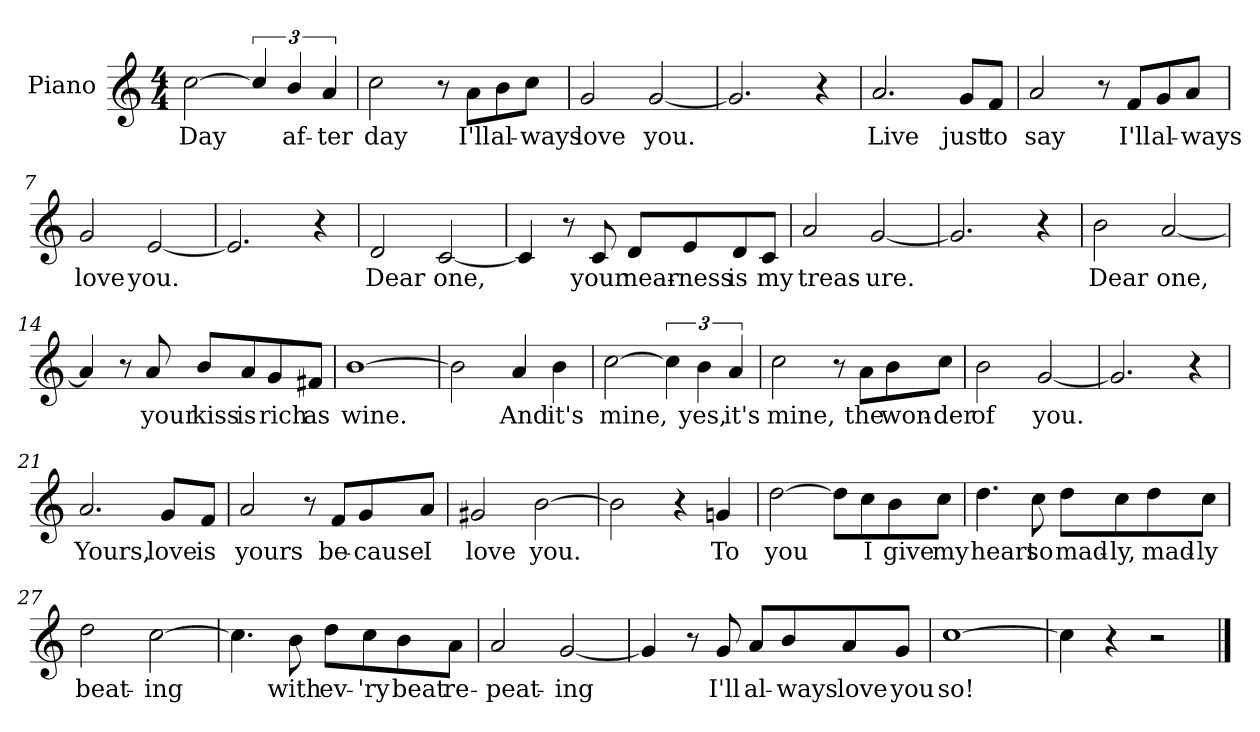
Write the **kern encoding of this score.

**kern	**text
*part1	*part1
*staff1	*staff1
*I"Piano	*
*I'Pno.	*
*clefG2	*
*k[]	*
*C:	*
*M4/4	*
=1	=1
[2cc\	Day
6cc/]	.
6b/	af-
6a/	-ter
=2	=2
2cc\	day
8r	.
8a\L	I'll
8b\	al-
8cc\J	-ways
=3	=3
2g/	love
[2g/	you.
=4	=4
2.g/]	.
4r	.
=5	=5
2.a/	Live
8g/L	just
8f/J	to
!!LO:LB:g=z
=6	=6
2a/	say
8r	.
8f/L	I'll
8g/	al-
8a/J	-ways
=7	=7
2g/	love
[2e/	you.
=8	=8
2.e/]	.
4r	.
=9	=9
2d/	Dear
[2c/	one,
=10	=10
4c/]	.
8r	.
8c/	your
8d/L	near-
8e/	-ness
8d/	is
8c/J	my
!!LO:LB:g=z
=11	=11
2a/	treas-
[2g/	-ure.
=12	=12
2.g/]	.
4r	.
=13	=13
2b\	Dear
[2a/	one,
=14	=14
4a/]	.
8r	.
8a/	your
8b/L	kiss
8a/	is
8g/	rich
8f#X/J	as
=15	=15
[1b	wine.
=16	=16
2b\]	.
4a/	And
4b\	it's
!!LO:LB:g=z
=17	=17
[2cc\	mine,
6cc\]	.
6b\	yes,
6a/	it's
=18	=18
2cc\	mine,
8r	.
8a\L	the
8b\	won-
8cc\J	-der
=19	=19
2b\	of
[2g/	you.
=20	=20
2.g/]	.
4r	.
=21	=21
2.a/	Yours,
8g/L	love
8f/J	is
!!LO:LB:g=z
=22	=22
2a/	yours
8r	.
8f/L	be-
8g/	cause
8a/J	I
=23	=23
2g#X/	love
[2b\	you.
=24	=24
2b\]	.
4r	.
4gn/	To
=25	=25
[2dd\	you
8dd\L]	.
8cc\	I
8b\	give
8cc\J	my
!!LO:LB:g=z
=26	=26
4.dd\	heart
8cc\	so
8dd\L	mad-
8cc\	-ly,
8dd\	mad-
8cc\J	-ly
=27	=27
2dd\	beat-
[2cc\	-ing
=28	=28
4.cc\]	.
8b\	with
8dd\L	ev-
8cc\	-'ry
8b\	beat
8a\J	re-
=29	=29
2a/	-peat-
[2g/	-ing
!!LO:LB:g=z
=30	=30
4g/]	.
8r	.
8g/	I'll
8a/L	al-
8b/	-ways
8a/	love
8g/J	you
=31	=31
[1cc	so!
=32	=32
4cc\]	.
4r	.
2r	.
==	==
*-	*-
